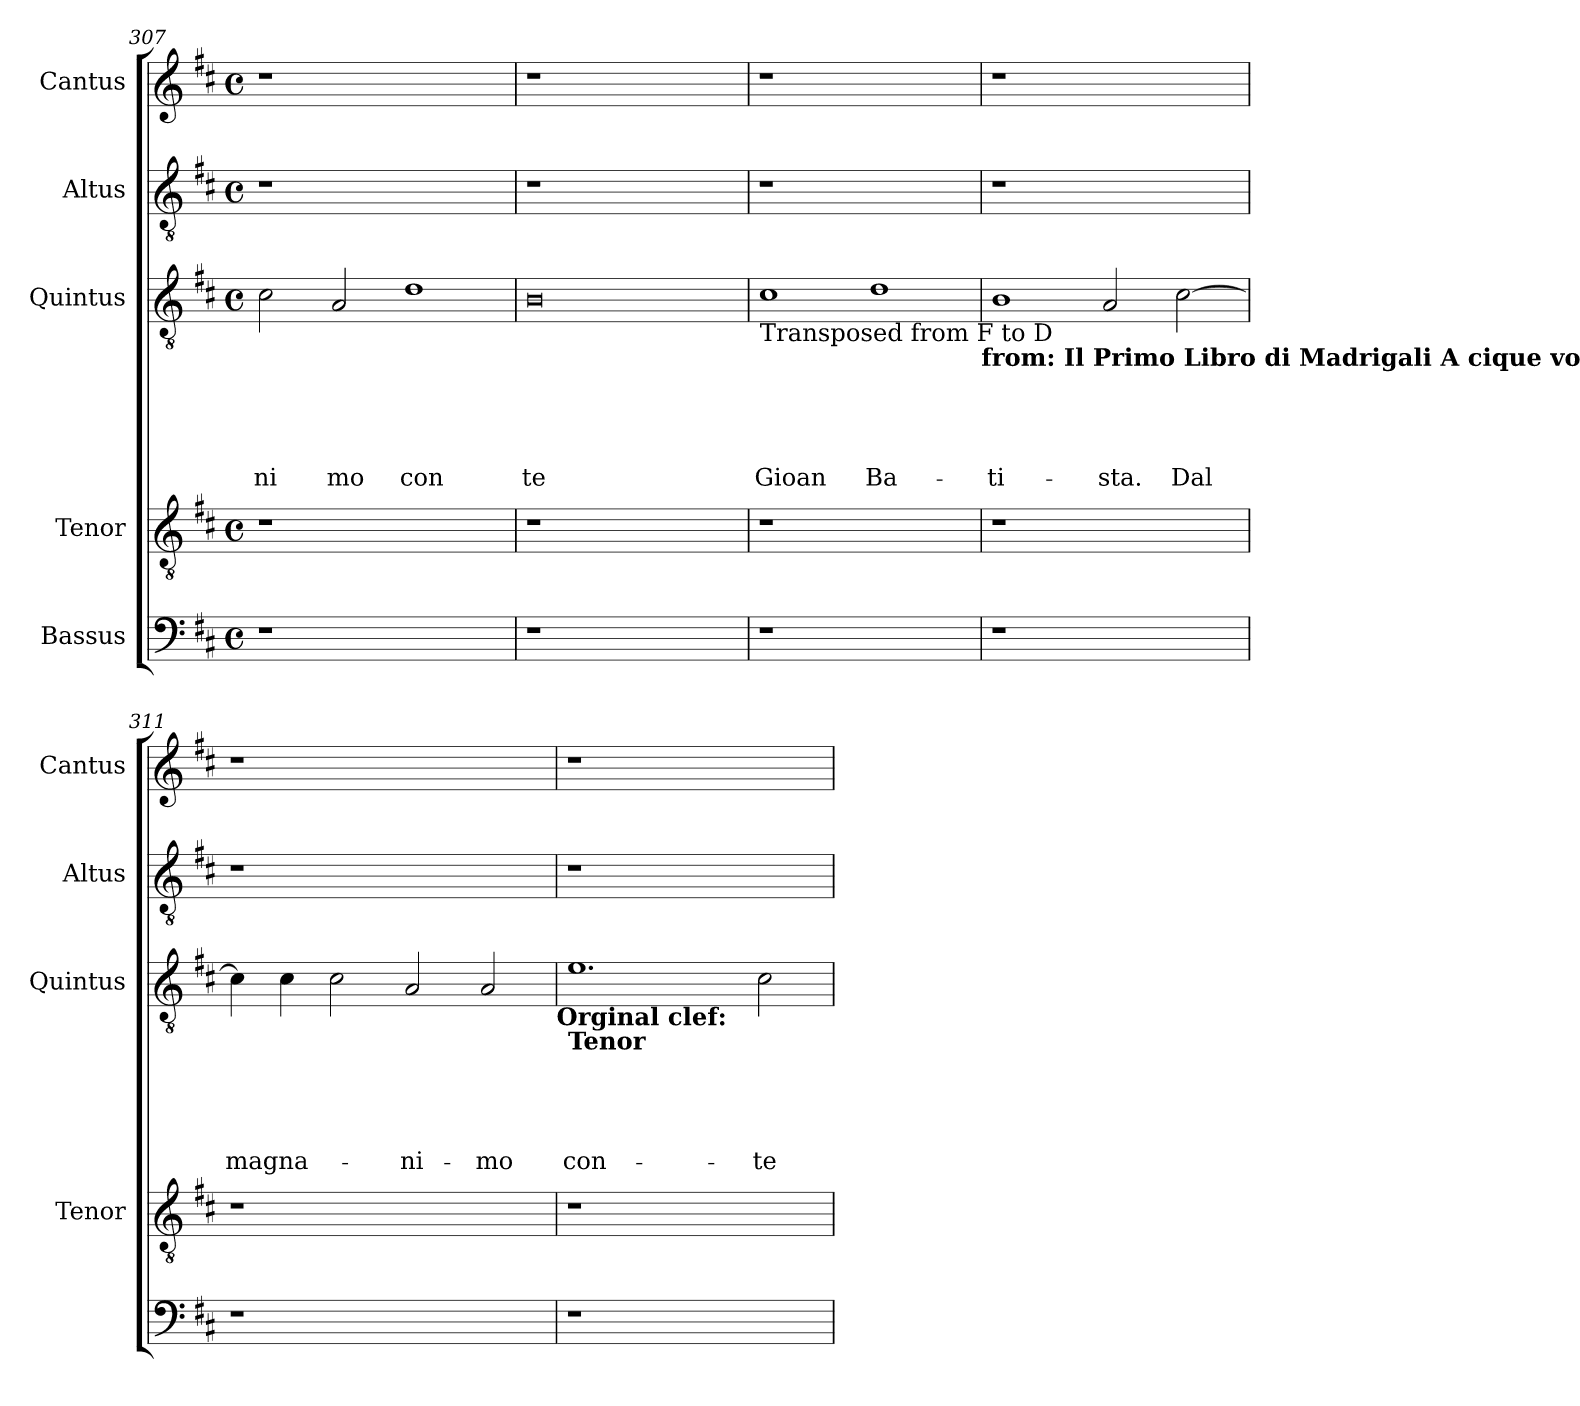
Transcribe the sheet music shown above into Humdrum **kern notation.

**kern	**kern	**kern	**text	**text	**text	**text	**text	**kern	**kern
*part5	*part4	*part3	*part3	*part3	*part3	*part3	*part3	*part2	*part1
*staff5	*staff4	*staff3	*staff3	*staff3	*staff3	*staff3	*staff3	*staff2	*staff1
*I"Bassus	*I"Tenor	*I"Quintus	*	*	*	*	*	*I"Altus	*I"Cantus
*	*I'Tenor	*I'Quintus	*	*	*	*	*	*I'Altus	*I'Cantus
*clefF4	*clefGv2	*clefGv2	*	*	*	*	*	*clefGv2	*clefG2
*k[f#c#]	*k[f#c#]	*k[f#c#]	*	*	*	*	*	*k[f#c#]	*k[f#c#]
*D:	*D:	*D:	*	*	*	*	*	*D:	*D:
*M4/4	*M4/4	*M4/4	*	*	*	*	*	*M4/4	*M4/4
*met(c)	*met(c)	*met(c)	*	*	*	*	*	*met(c)	*met(c)
=307	=307	=307	=307	=307	=307	=307	=307	=307	=307
!	!	!	!	!	!	!	!LO:LY:b	!	!
1r	1r	2c#\	.	.	.	.	ni	1r	1r
!	!	!	!	!	!	!	!LO:LY:b	!	!
.	.	2A/	.	.	.	.	mo	.	.
!	!	!	!	!	!	!	!LO:LY:b	!	!
1ryy	1ryy	1d	.	.	.	.	con	1ryy	1ryy
=308	=308	=308	=308	=308	=308	=308	=308	=308	=308
!	!	!	!	!	!	!	!LO:LY:b	!	!
1r	1r	0B	.	.	.	.	te	1r	1r
1ryy	1ryy	.	.	.	.	.	.	1ryy	1ryy
!!LO:PB:g=z
=309	=309	=309	=309	=309	=309	=309	=309	=309	=309
!	!	!LO:TX:b:t=Transposed from F to D	!	!	!	!	!	!	!
!	!	!	!	!	!	!	!LO:LY:b	!	!
1r	1r	1c#	.	.	.	.	Gioan	1r	1r
!	!	!	!	!	!	!	!LO:LY:b	!	!
1ryy	1ryy	1d	.	.	.	.	Ba-	1ryy	1ryy
!	!	!LO:TX:b:B:t=from&colon; Il Primo Libro di Madrigali A cique voci, Venedig 1555	!	!	!	!	!	!	!
=310	=310	=310	=310	=310	=310	=310	=310	=310	=310
!	!	!	!	!	!	!	!LO:LY:b	!	!
1r	1r	1B	.	.	.	.	-ti-	1r	1r
!	!	!	!	!	!	!	!LO:LY:b	!	!
1ryy	1ryy	2A/	.	.	.	.	-sta.	1ryy	1ryy
!	!	!	!	!	!	!	!LO:LY:b	!	!
.	.	[>2c#\	.	.	.	.	Dal	.	.
=311	=311	=311	=311	=311	=311	=311	=311	=311	=311
!	!	!	!	!	!	!	!LO:LY:b	!	!
1r	1r	4c#\]	.	.	.	.	magna-	1r	1r
.	.	4c#\	.	.	.	.	.	.	.
.	.	2c#\	.	.	.	.	.	.	.
!	!	!	!	!	!	!	!LO:LY:b	!	!
1ryy	1ryy	2A/	.	.	.	.	-ni-	1ryy	1ryy
!	!	!	!	!	!	!	!LO:LY:b	!	!
.	.	2A/	.	.	.	.	-mo	.	.
!	!	!LO:TX:b:B:t=Orginal clef&colon;	!	!	!	!	!	!	!
=312	=312	=312	=312	=312	=312	=312	=312	=312	=312
!	!	!LO:TX:b:B:t=Tenor	!	!	!	!	!	!	!
!	!	!	!	!	!	!	!LO:LY:b	!	!
1r	1r	1.e	.	.	.	.	con-	1r	1r
1ryy	1ryy	.	.	.	.	.	.	1ryy	1ryy
!	!	!	!	!	!	!	!LO:LY:b	!	!
.	.	2c#\	.	.	.	.	-te	.	.
=	=	=	=	=	=	=	=	=	=
*-	*-	*-	*-	*-	*-	*-	*-	*-	*-
